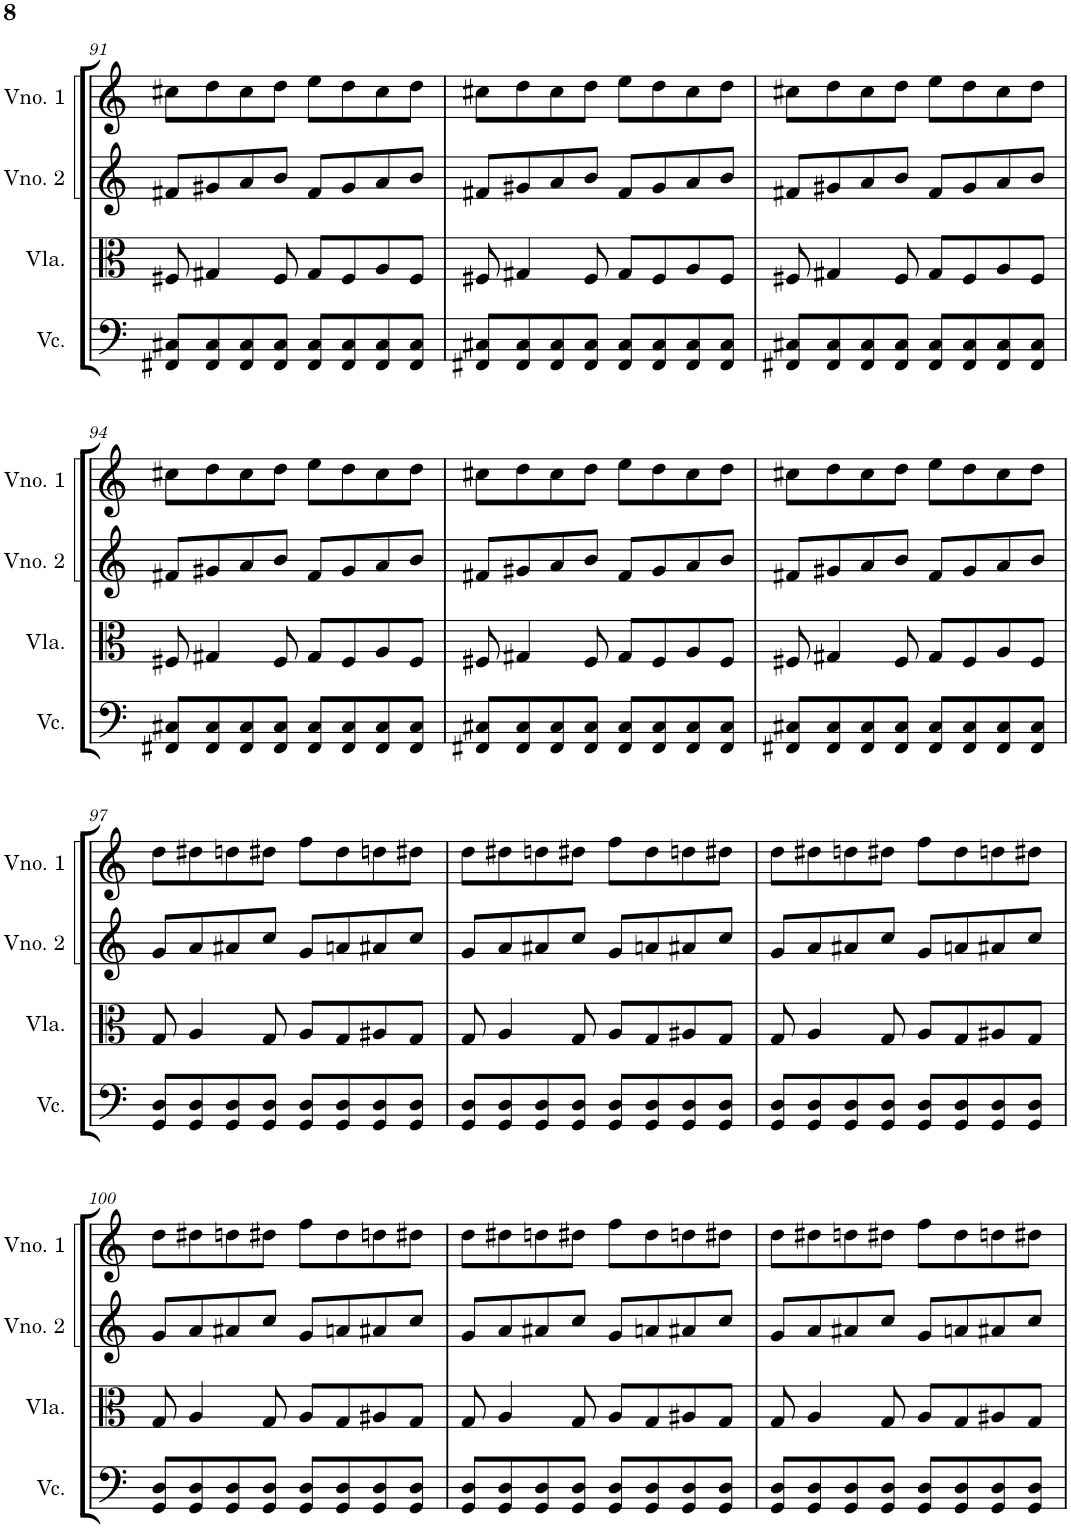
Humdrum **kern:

**kern	**kern	**kern	**kern
*part4	*part3	*part2	*part1
*staff4	*staff3	*staff2	*staff1
*I"Violoncelo	*I"Viola	*I"Violino 2	*I"Violino 1
*I'Vc.	*I'Vla.	*I'Vno. 2	*I'Vno. 1
!!LO:PB:g=z
*clefF4	*clefC3	*clefG2	*clefG2
*k[]	*k[]	*k[]	*k[]
*M4/4	*M4/4	*M4/4	*M4/4
=91	=91	=91	=91
8FF#X/ 8C#X/L	8F#X/	8f#X/L	8cc#X\L
8FF#/ 8C#/	4G#X/	8g#X/	8dd\
8FF#/ 8C#/	.	8a/	8cc#\
8FF#/ 8C#/J	8F#/	8b/J	8dd\J
8FF#/ 8C#/L	8G#/L	8f#/L	8ee\L
8FF#/ 8C#/	8F#/	8g#/	8dd\
8FF#/ 8C#/	8A/	8a/	8cc#\
8FF#/ 8C#/J	8F#/J	8b/J	8dd\J
=92	=92	=92	=92
8FF#X/ 8C#X/L	8F#X/	8f#X/L	8cc#X\L
8FF#/ 8C#/	4G#X/	8g#X/	8dd\
8FF#/ 8C#/	.	8a/	8cc#\
8FF#/ 8C#/J	8F#/	8b/J	8dd\J
8FF#/ 8C#/L	8G#/L	8f#/L	8ee\L
8FF#/ 8C#/	8F#/	8g#/	8dd\
8FF#/ 8C#/	8A/	8a/	8cc#\
8FF#/ 8C#/J	8F#/J	8b/J	8dd\J
=93	=93	=93	=93
8FF#X/ 8C#X/L	8F#X/	8f#X/L	8cc#X\L
8FF#/ 8C#/	4G#X/	8g#X/	8dd\
8FF#/ 8C#/	.	8a/	8cc#\
8FF#/ 8C#/J	8F#/	8b/J	8dd\J
8FF#/ 8C#/L	8G#/L	8f#/L	8ee\L
8FF#/ 8C#/	8F#/	8g#/	8dd\
8FF#/ 8C#/	8A/	8a/	8cc#\
8FF#/ 8C#/J	8F#/J	8b/J	8dd\J
!!LO:LB:g=z
=94	=94	=94	=94
8FF#X/ 8C#X/L	8F#X/	8f#X/L	8cc#X\L
8FF#/ 8C#/	4G#X/	8g#X/	8dd\
8FF#/ 8C#/	.	8a/	8cc#\
8FF#/ 8C#/J	8F#/	8b/J	8dd\J
8FF#/ 8C#/L	8G#/L	8f#/L	8ee\L
8FF#/ 8C#/	8F#/	8g#/	8dd\
8FF#/ 8C#/	8A/	8a/	8cc#\
8FF#/ 8C#/J	8F#/J	8b/J	8dd\J
=95	=95	=95	=95
8FF#X/ 8C#X/L	8F#X/	8f#X/L	8cc#X\L
8FF#/ 8C#/	4G#X/	8g#X/	8dd\
8FF#/ 8C#/	.	8a/	8cc#\
8FF#/ 8C#/J	8F#/	8b/J	8dd\J
8FF#/ 8C#/L	8G#/L	8f#/L	8ee\L
8FF#/ 8C#/	8F#/	8g#/	8dd\
8FF#/ 8C#/	8A/	8a/	8cc#\
8FF#/ 8C#/J	8F#/J	8b/J	8dd\J
=96	=96	=96	=96
8FF#X/ 8C#X/L	8F#X/	8f#X/L	8cc#X\L
8FF#/ 8C#/	4G#X/	8g#X/	8dd\
8FF#/ 8C#/	.	8a/	8cc#\
8FF#/ 8C#/J	8F#/	8b/J	8dd\J
8FF#/ 8C#/L	8G#/L	8f#/L	8ee\L
8FF#/ 8C#/	8F#/	8g#/	8dd\
8FF#/ 8C#/	8A/	8a/	8cc#\
8FF#/ 8C#/J	8F#/J	8b/J	8dd\J
!!LO:LB:g=z
=97	=97	=97	=97
8GG/ 8D/L	8G/	8g/L	8dd\L
8GG/ 8D/	4A/	8a/	8dd#X\
8GG/ 8D/	.	8a#X/	8ddn\
8GG/ 8D/J	8G/	8cc/J	8dd#X\J
8GG/ 8D/L	8A/L	8g/L	8ff\L
8GG/ 8D/	8G/	8an/	8dd#\
8GG/ 8D/	8A#X/	8a#X/	8ddn\
8GG/ 8D/J	8G/J	8cc/J	8dd#X\J
=98	=98	=98	=98
8GG/ 8D/L	8G/	8g/L	8dd\L
8GG/ 8D/	4A/	8a/	8dd#X\
8GG/ 8D/	.	8a#X/	8ddn\
8GG/ 8D/J	8G/	8cc/J	8dd#X\J
8GG/ 8D/L	8A/L	8g/L	8ff\L
8GG/ 8D/	8G/	8an/	8dd#\
8GG/ 8D/	8A#X/	8a#X/	8ddn\
8GG/ 8D/J	8G/J	8cc/J	8dd#X\J
=99	=99	=99	=99
8GG/ 8D/L	8G/	8g/L	8dd\L
8GG/ 8D/	4A/	8a/	8dd#X\
8GG/ 8D/	.	8a#X/	8ddn\
8GG/ 8D/J	8G/	8cc/J	8dd#X\J
8GG/ 8D/L	8A/L	8g/L	8ff\L
8GG/ 8D/	8G/	8an/	8dd#\
8GG/ 8D/	8A#X/	8a#X/	8ddn\
8GG/ 8D/J	8G/J	8cc/J	8dd#X\J
!!LO:LB:g=z
=100	=100	=100	=100
8GG/ 8D/L	8G/	8g/L	8dd\L
8GG/ 8D/	4A/	8a/	8dd#X\
8GG/ 8D/	.	8a#X/	8ddn\
8GG/ 8D/J	8G/	8cc/J	8dd#X\J
8GG/ 8D/L	8A/L	8g/L	8ff\L
8GG/ 8D/	8G/	8an/	8dd#\
8GG/ 8D/	8A#X/	8a#X/	8ddn\
8GG/ 8D/J	8G/J	8cc/J	8dd#X\J
=101	=101	=101	=101
8GG/ 8D/L	8G/	8g/L	8dd\L
8GG/ 8D/	4A/	8a/	8dd#X\
8GG/ 8D/	.	8a#X/	8ddn\
8GG/ 8D/J	8G/	8cc/J	8dd#X\J
8GG/ 8D/L	8A/L	8g/L	8ff\L
8GG/ 8D/	8G/	8an/	8dd#\
8GG/ 8D/	8A#X/	8a#X/	8ddn\
8GG/ 8D/J	8G/J	8cc/J	8dd#X\J
=102	=102	=102	=102
8GG/ 8D/L	8G/	8g/L	8dd\L
8GG/ 8D/	4A/	8a/	8dd#X\
8GG/ 8D/	.	8a#X/	8ddn\
8GG/ 8D/J	8G/	8cc/J	8dd#X\J
8GG/ 8D/L	8A/L	8g/L	8ff\L
8GG/ 8D/	8G/	8an/	8dd#\
8GG/ 8D/	8A#X/	8a#X/	8ddn\
8GG/ 8D/J	8G/J	8cc/J	8dd#X\J
=	=	=	=
*-	*-	*-	*-
